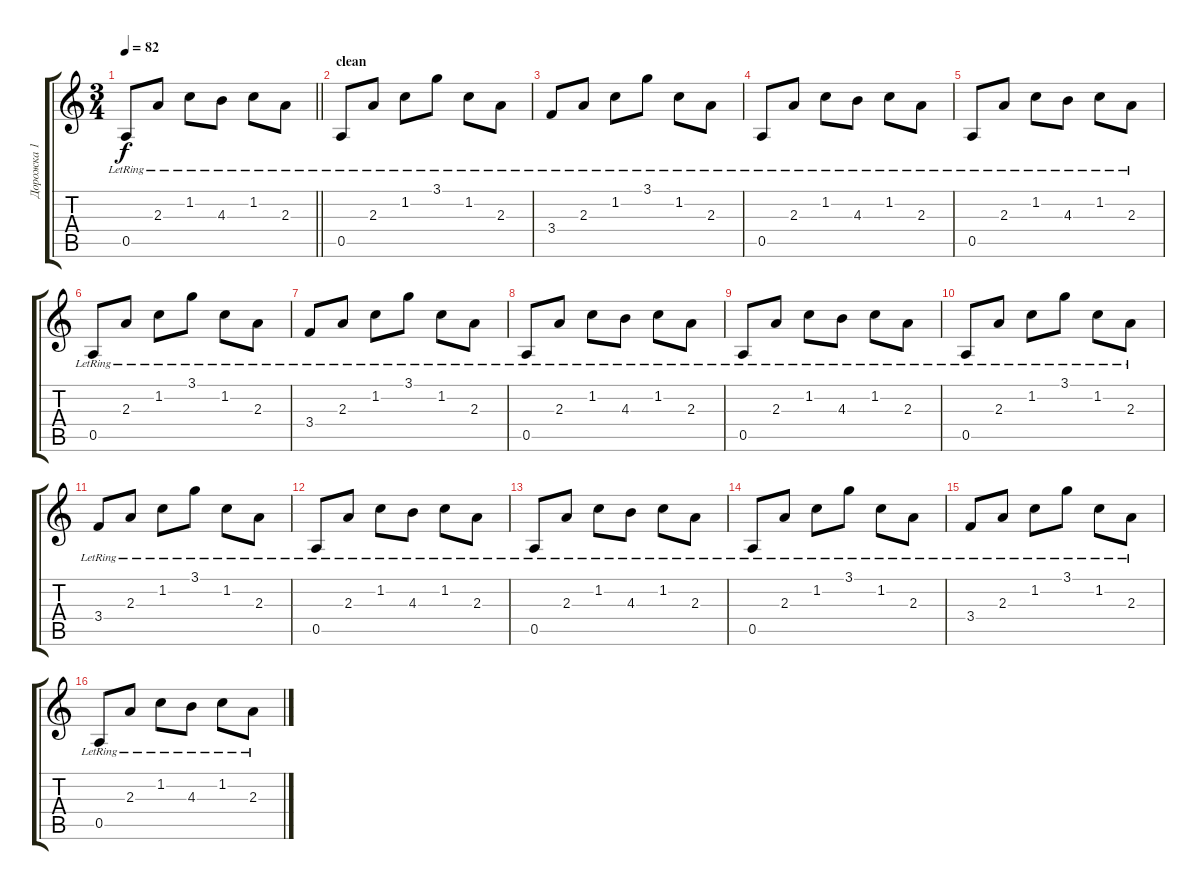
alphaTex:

\track ("Дорожка 1" "Дорожка 1") {instrument electricguitarjazz}
\staff {score tabs}
\tuning (E4 B3 G3 D3 A2 D2) {hide}
\ts (3 4)
\tempo 82
\clef g2
\barLineRight lightlight
\ks c
0.5{lr}.8{dy f} 2.3{lr}.8 1.2{lr}.8 4.3{lr}.8 1.2{lr}.8 2.3{lr}.8 |
\section ("" "clean")
0.5{lr}.8 2.3{lr}.8 1.2{lr}.8 3.1{lr}.8 1.2{lr}.8 2.3{lr}.8 |
3.4{lr}.8 2.3{lr}.8 1.2{lr}.8 3.1{lr}.8 1.2{lr}.8 2.3{lr}.8 |
0.5{lr}.8 2.3{lr}.8 1.2{lr}.8 4.3{lr}.8 1.2{lr}.8 2.3{lr}.8 |
0.5{lr}.8 2.3{lr}.8 1.2{lr}.8 4.3{lr}.8 1.2{lr}.8 2.3{lr}.8 |
0.5{lr}.8 2.3{lr}.8 1.2{lr}.8 3.1{lr}.8 1.2{lr}.8 2.3{lr}.8 |
3.4{lr}.8 2.3{lr}.8 1.2{lr}.8 3.1{lr}.8 1.2{lr}.8 2.3{lr}.8 |
0.5{lr}.8 2.3{lr}.8 1.2{lr}.8 4.3{lr}.8 1.2{lr}.8 2.3{lr}.8 |
0.5{lr}.8 2.3{lr}.8 1.2{lr}.8 4.3{lr}.8 1.2{lr}.8 2.3{lr}.8 |
0.5{lr}.8 2.3{lr}.8 1.2{lr}.8 3.1{lr}.8 1.2{lr}.8 2.3{lr}.8 |
3.4{lr}.8 2.3{lr}.8 1.2{lr}.8 3.1{lr}.8 1.2{lr}.8 2.3{lr}.8 |
0.5{lr}.8 2.3{lr}.8 1.2{lr}.8 4.3{lr}.8 1.2{lr}.8 2.3{lr}.8 |
0.5{lr}.8 2.3{lr}.8 1.2{lr}.8 4.3{lr}.8 1.2{lr}.8 2.3{lr}.8 |
0.5{lr}.8 2.3{lr}.8 1.2{lr}.8 3.1{lr}.8 1.2{lr}.8 2.3{lr}.8 |
3.4{lr}.8 2.3{lr}.8 1.2{lr}.8 3.1{lr}.8 1.2{lr}.8 2.3{lr}.8 |
0.5{lr}.8 2.3{lr}.8 1.2{lr}.8 4.3{lr}.8 1.2{lr}.8 2.3{lr}.8
